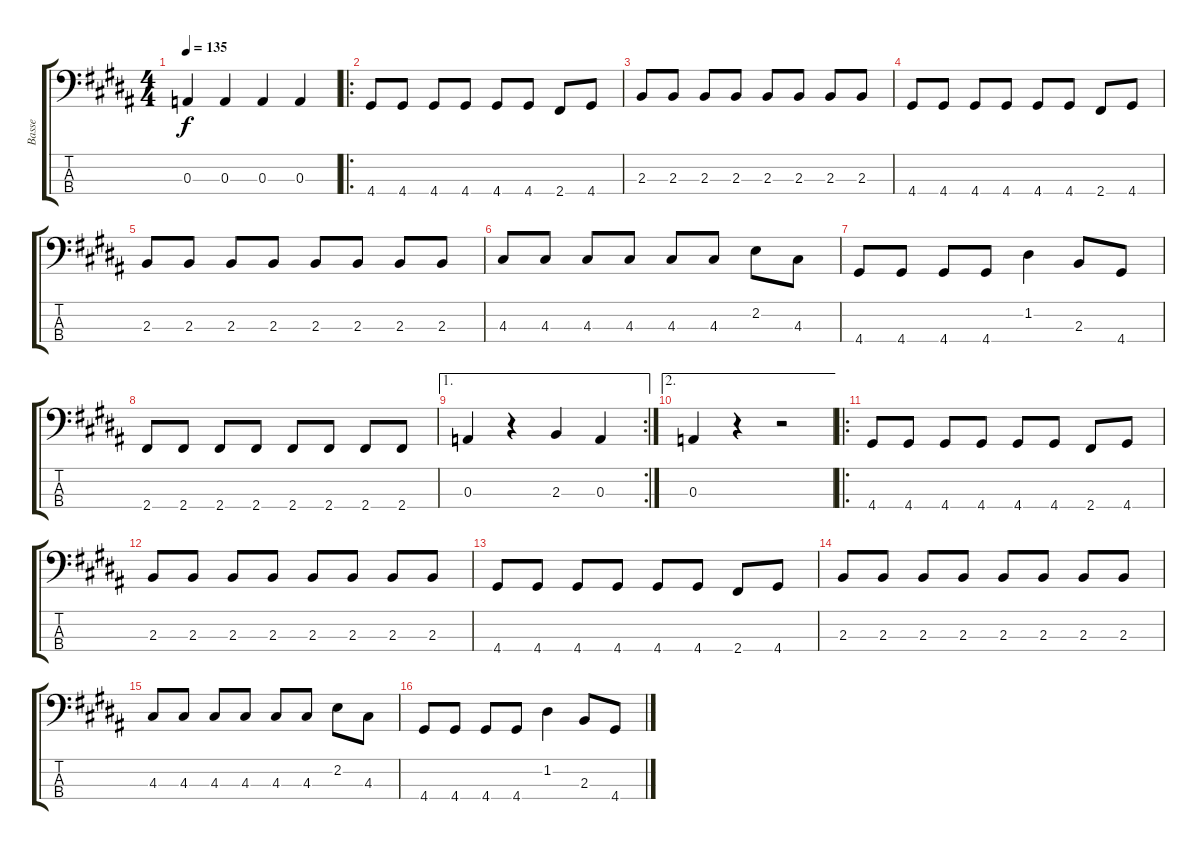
\track ("Basse" "Basse") {instrument acousticbass}
\staff {score tabs}
\tuning (G2 D2 A1 E1) {hide}
\ts (4 4)
\tempo 135
\clef f4
\ks b
0.3.4{dy f} 0.3.4 0.3.4 0.3.4 |
\ro
4.4.8 4.4.8 4.4.8 4.4.8 4.4.8 4.4.8 2.4.8 4.4.8 |
2.3.8 2.3.8 2.3.8 2.3.8 2.3.8 2.3.8 2.3.8 2.3.8 |
4.4.8 4.4.8 4.4.8 4.4.8 4.4.8 4.4.8 2.4.8 4.4.8 |
2.3.8 2.3.8 2.3.8 2.3.8 2.3.8 2.3.8 2.3.8 2.3.8 |
4.3.8 4.3.8 4.3.8 4.3.8 4.3.8 4.3.8 2.2.8 4.3.8 |
4.4.8 4.4.8 4.4.8 4.4.8 1.2.4 2.3.8 4.4.8 |
2.4.8 2.4.8 2.4.8 2.4.8 2.4.8 2.4.8 2.4.8 2.4.8 |
\ae 1
\rc 2
0.3.4 r.4 2.3.4 0.3.4 |
\ae 2
0.3.4 r.4 r.2 |
\ro
4.4.8 4.4.8 4.4.8 4.4.8 4.4.8 4.4.8 2.4.8 4.4.8 |
2.3.8 2.3.8 2.3.8 2.3.8 2.3.8 2.3.8 2.3.8 2.3.8 |
4.4.8 4.4.8 4.4.8 4.4.8 4.4.8 4.4.8 2.4.8 4.4.8 |
2.3.8 2.3.8 2.3.8 2.3.8 2.3.8 2.3.8 2.3.8 2.3.8 |
4.3.8 4.3.8 4.3.8 4.3.8 4.3.8 4.3.8 2.2.8 4.3.8 |
4.4.8 4.4.8 4.4.8 4.4.8 1.2.4 2.3.8 4.4.8
